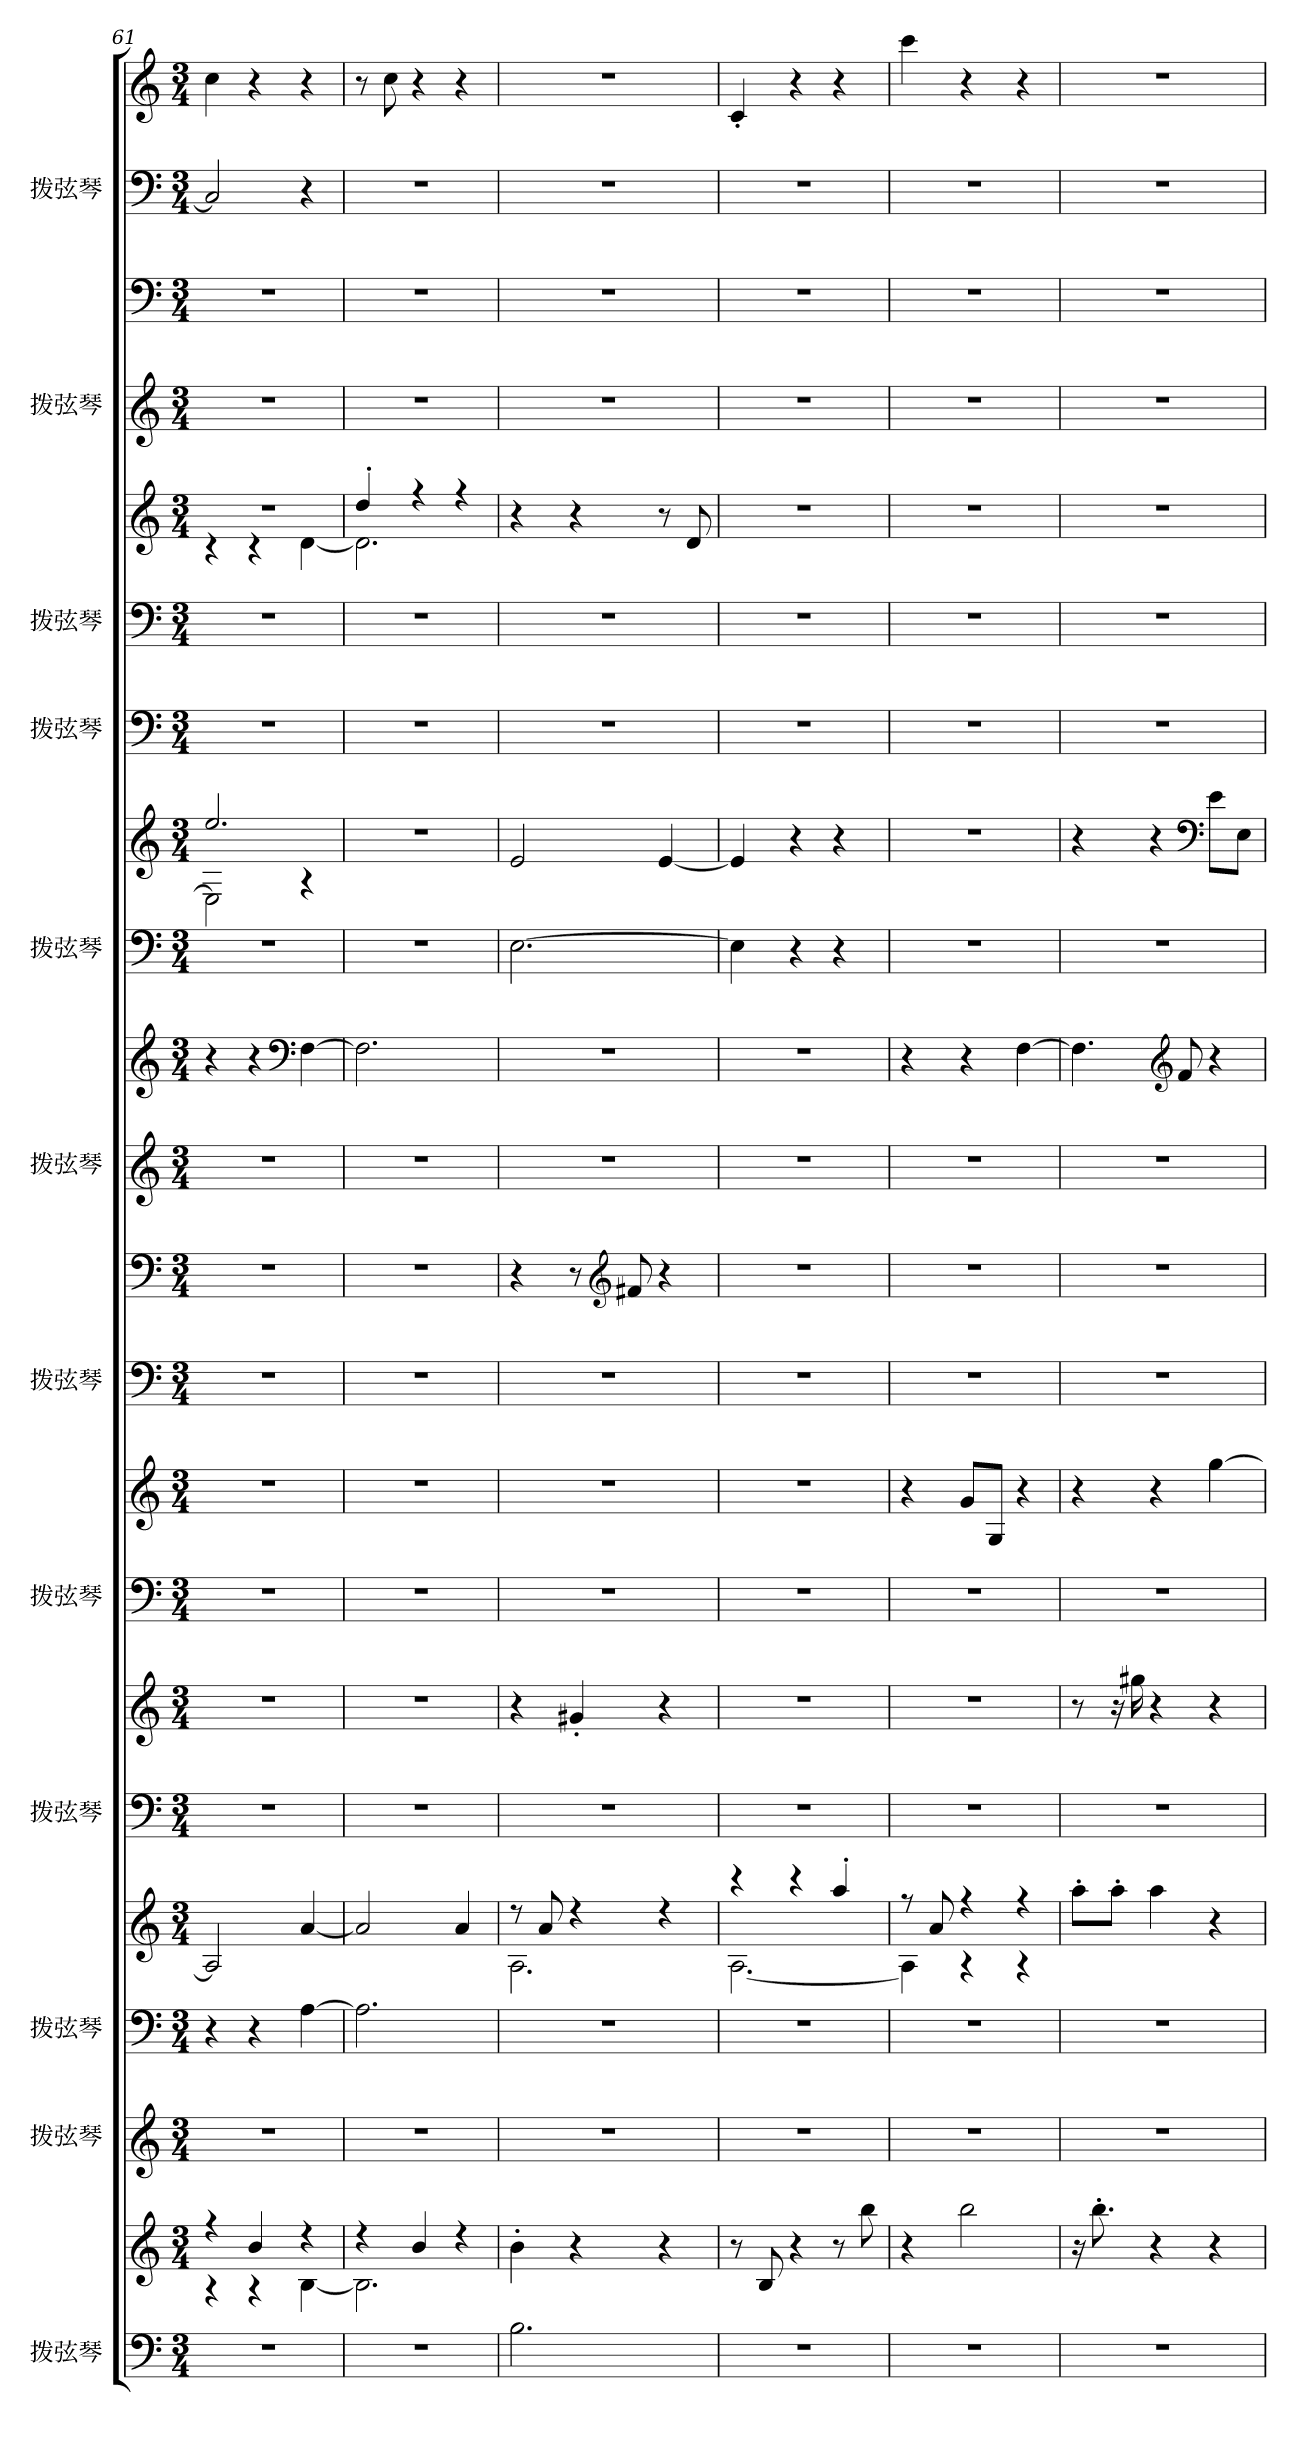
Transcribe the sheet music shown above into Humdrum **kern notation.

**kern	**kern	**kern	**kern	**kern	**kern	**kern	**kern	**kern	**kern	**kern	**kern	**kern	**kern	**kern	**kern	**kern	**kern	**kern	**kern	**kern	**kern
*part12	*part12	*part11	*part10	*part10	*part9	*part9	*part8	*part8	*part7	*part7	*part6	*part6	*part5	*part5	*part4	*part3	*part3	*part2	*part2	*part1	*part1
*staff22	*staff21	*staff20	*staff19	*staff18	*staff17	*staff16	*staff15	*staff14	*staff13	*staff12	*staff11	*staff10	*staff9	*staff8	*staff7	*staff6	*staff5	*staff4	*staff3	*staff2	*staff1
*I"拨弦琴	*	*I"拨弦琴	*I"拨弦琴	*	*I"拨弦琴	*	*I"拨弦琴	*	*I"拨弦琴	*	*I"拨弦琴	*	*I"拨弦琴	*	*I"拨弦琴	*I"拨弦琴	*	*I"拨弦琴	*	*I"拨弦琴	*
*clefF4	*clefG2	*clefG2	*clefF4	*clefG2	*clefF4	*clefG2	*clefF4	*clefG2	*clefF4	*clefF4	*clefG2	*clefG2	*clefF4	*clefG2	*clefF4	*clefF4	*clefG2	*clefG2	*clefF4	*clefF4	*clefG2
*k[]	*k[]	*k[]	*k[]	*k[]	*k[]	*k[]	*k[]	*k[]	*k[]	*k[]	*k[]	*k[]	*k[]	*k[]	*k[]	*k[]	*k[]	*k[]	*k[]	*k[]	*k[]
*M3/4	*M3/4	*M3/4	*M3/4	*M3/4	*M3/4	*M3/4	*M3/4	*M3/4	*M3/4	*M3/4	*M3/4	*M3/4	*M3/4	*M3/4	*M3/4	*M3/4	*M3/4	*M3/4	*M3/4	*M3/4	*M3/4
=61	=61	=61	=61	=61	=61	=61	=61	=61	=61	=61	=61	=61	=61	=61	=61	=61	=61	=61	=61	=61	=61
*	*^	*	*	*	*	*	*	*	*	*	*	*	*	*^	*	*	*^	*	*	*	*
2.r	4r	4r	2.r	4r	2A/]	2.r	2.r	2.r	2.r	2.r	2.r	2.r	4r	2.r	2.ee/	2E\]	2.r	2.r	2.r	4r	2.r	2.r	2C/]	4cc\
.	4b/	4r	.	4r	.	.	.	.	.	.	.	.	4r	.	.	.	.	.	.	4r	.	.	.	4r
*	*	*	*	*	*	*	*	*	*	*	*	*	*clefF4	*	*	*	*	*	*	*	*	*	*	*
.	4r	[4B\	.	[4A\	[4a/	.	.	.	.	.	.	.	[4F\	.	.	4r	.	.	.	[4d\	.	.	4r	4r
*	*	*	*	*	*	*	*	*	*	*	*	*	*	*	*v	*v	*	*	*	*	*	*	*	*
!!LO:PB:g=z
=62	=62	=62	=62	=62	=62	=62	=62	=62	=62	=62	=62	=62	=62	=62	=62	=62	=62	=62	=62	=62	=62	=62	=62
2.r	4r	2.B\]	2.r	2.A\]	2a/]	2.r	2.r	2.r	2.r	2.r	2.r	2.r	2.F\]	2.r	2.r	2.r	2.r	4dd'/	2.d\]	2.r	2.r	2.r	8r
.	.	.	.	.	.	.	.	.	.	.	.	.	.	.	.	.	.	.	.	.	.	.	8cc\
.	4b/	.	.	.	.	.	.	.	.	.	.	.	.	.	.	.	.	4r	.	.	.	.	4r
.	4r	.	.	.	4a/	.	.	.	.	.	.	.	.	.	.	.	.	4r	.	.	.	.	4r
*	*v	*v	*	*	*	*	*	*	*	*	*	*	*	*	*	*	*	*v	*v	*	*	*	*
=63	=63	=63	=63	=63	=63	=63	=63	=63	=63	=63	=63	=63	=63	=63	=63	=63	=63	=63	=63	=63	=63
*	*	*	*	*^	*	*	*	*	*	*	*	*	*	*	*	*	*	*	*	*	*
2.B\	4b'\	2.r	2.r	8r	2.A\	2.r	4r	2.r	2.r	2.r	4r	2.r	2.r	[2.E\	2e/	2.r	2.r	4r	2.r	2.r	2.r	2.r
.	.	.	.	8a/	.	.	.	.	.	.	.	.	.	.	.	.	.	.	.	.	.	.
.	4r	.	.	4r	.	.	4g#X'/	.	.	.	8r	.	.	.	.	.	.	4r	.	.	.	.
*	*	*	*	*	*	*	*	*	*	*	*clefG2	*	*	*	*	*	*	*	*	*	*	*
.	.	.	.	.	.	.	.	.	.	.	8f#X/	.	.	.	.	.	.	.	.	.	.	.
.	4r	.	.	4r	.	.	4r	.	.	.	4r	.	.	.	[4e/	.	.	8r	.	.	.	.
.	.	.	.	.	.	.	.	.	.	.	.	.	.	.	.	.	.	8d/	.	.	.	.
=64	=64	=64	=64	=64	=64	=64	=64	=64	=64	=64	=64	=64	=64	=64	=64	=64	=64	=64	=64	=64	=64	=64
2.r	8r	2.r	2.r	4r	[2.A\	2.r	2.r	2.r	2.r	2.r	2.r	2.r	2.r	4E\]	4e/]	2.r	2.r	2.r	2.r	2.r	2.r	4c'/
.	8B/	.	.	.	.	.	.	.	.	.	.	.	.	.	.	.	.	.	.	.	.	.
.	4r	.	.	4r	.	.	.	.	.	.	.	.	.	4r	4r	.	.	.	.	.	.	4r
.	8r	.	.	4aa'/	.	.	.	.	.	.	.	.	.	4r	4r	.	.	.	.	.	.	4r
.	8bb\	.	.	.	.	.	.	.	.	.	.	.	.	.	.	.	.	.	.	.	.	.
=65	=65	=65	=65	=65	=65	=65	=65	=65	=65	=65	=65	=65	=65	=65	=65	=65	=65	=65	=65	=65	=65	=65
2.r	4r	2.r	2.r	8r	4A\]	2.r	2.r	2.r	4r	2.r	2.r	2.r	4r	2.r	2.r	2.r	2.r	2.r	2.r	2.r	2.r	4ccc\
.	.	.	.	8a/	.	.	.	.	.	.	.	.	.	.	.	.	.	.	.	.	.	.
.	2bb\	.	.	4r	4r	.	.	.	8g/L	.	.	.	4r	.	.	.	.	.	.	.	.	4r
.	.	.	.	.	.	.	.	.	8G/J	.	.	.	.	.	.	.	.	.	.	.	.	.
.	.	.	.	4r	4r	.	.	.	4r	.	.	.	[4F\	.	.	.	.	.	.	.	.	4r
*	*	*	*	*v	*v	*	*	*	*	*	*	*	*	*	*	*	*	*	*	*	*	*
=66	=66	=66	=66	=66	=66	=66	=66	=66	=66	=66	=66	=66	=66	=66	=66	=66	=66	=66	=66	=66	=66
2.r	16r	2.r	2.r	8aa'\L	2.r	8r	2.r	4r	2.r	2.r	2.r	4.F\]	2.r	4r	2.r	2.r	2.r	2.r	2.r	2.r	2.r
.	8.bb'\	.	.	.	.	.	.	.	.	.	.	.	.	.	.	.	.	.	.	.	.
.	.	.	.	8aa'\J	.	16r	.	.	.	.	.	.	.	.	.	.	.	.	.	.	.
.	.	.	.	.	.	16gg#X\	.	.	.	.	.	.	.	.	.	.	.	.	.	.	.
.	4r	.	.	4aa\	.	4r	.	4r	.	.	.	.	.	4r	.	.	.	.	.	.	.
*	*	*	*	*	*	*	*	*	*	*	*	*clefG2	*	*	*	*	*	*	*	*	*
.	.	.	.	.	.	.	.	.	.	.	.	8f/	.	.	.	.	.	.	.	.	.
*	*	*	*	*	*	*	*	*	*	*	*	*	*	*clefF4	*	*	*	*	*	*	*
.	4r	.	.	4r	.	4r	.	[4gg\	.	.	.	4r	.	8e\L	.	.	.	.	.	.	.
.	.	.	.	.	.	.	.	.	.	.	.	.	.	8E\J	.	.	.	.	.	.	.
=	=	=	=	=	=	=	=	=	=	=	=	=	=	=	=	=	=	=	=	=	=
*-	*-	*-	*-	*-	*-	*-	*-	*-	*-	*-	*-	*-	*-	*-	*-	*-	*-	*-	*-	*-	*-
